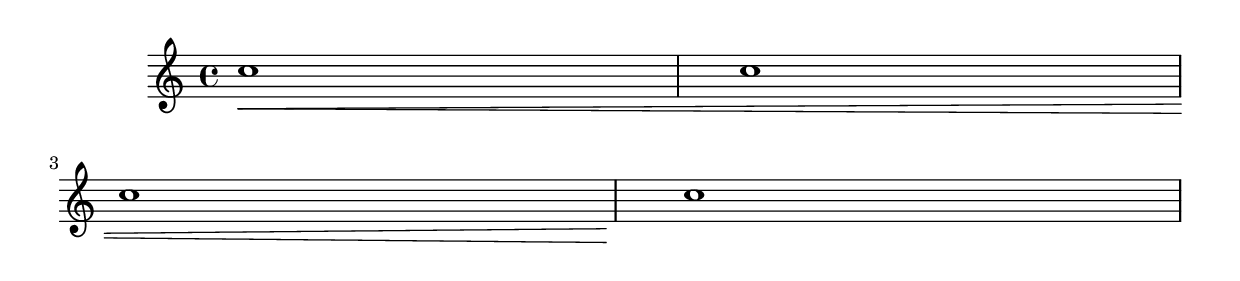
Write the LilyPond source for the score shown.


\version "2.3.22"
\header {
    texidoc= "Text spanners should not repeat start text when broken."
}
\layout {
    raggedright = ##t 
}

\relative c'' {
    \set crescendoText = #"cresc."
    \set crescendoSpanner = #'dashed-line
    c1\< c \break
    c1 c\! \break
}

